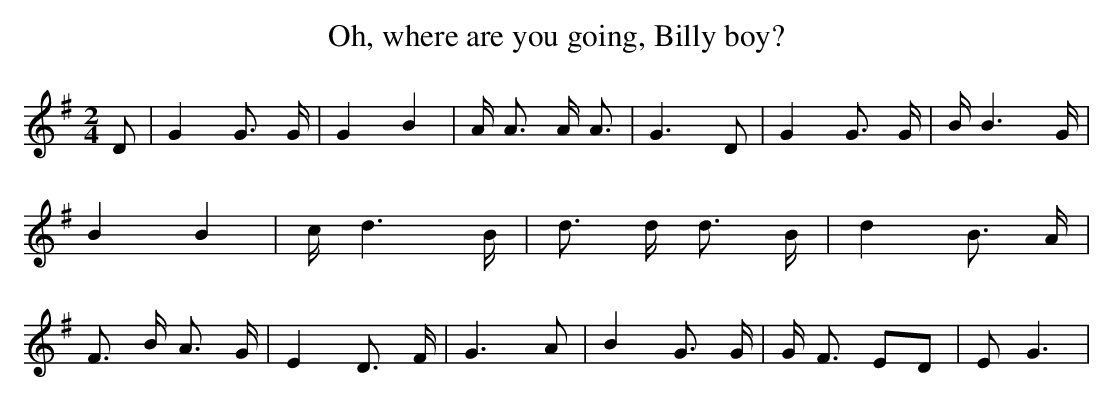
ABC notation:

X:1
T:Oh, where are you going, Billy boy?
M:2/4
L:1/8
K:G
 D| G2 G3/2 G/2| G2 B2| A/2 A3/2 A/2 A3/2| G3 D| G2 G3/2 G/2| B/2 B3 G/2|\
 B2 B2| c/2 d3 B/2| d3/2 d/2 d3/2 B/2| d2 B3/2 A/2| F3/2 B/2 A3/2 G/2|\
 E2 D3/2 F/2| G3 A| B2 G3/2 G/2| G/2 F3/2 ED| E G3|
